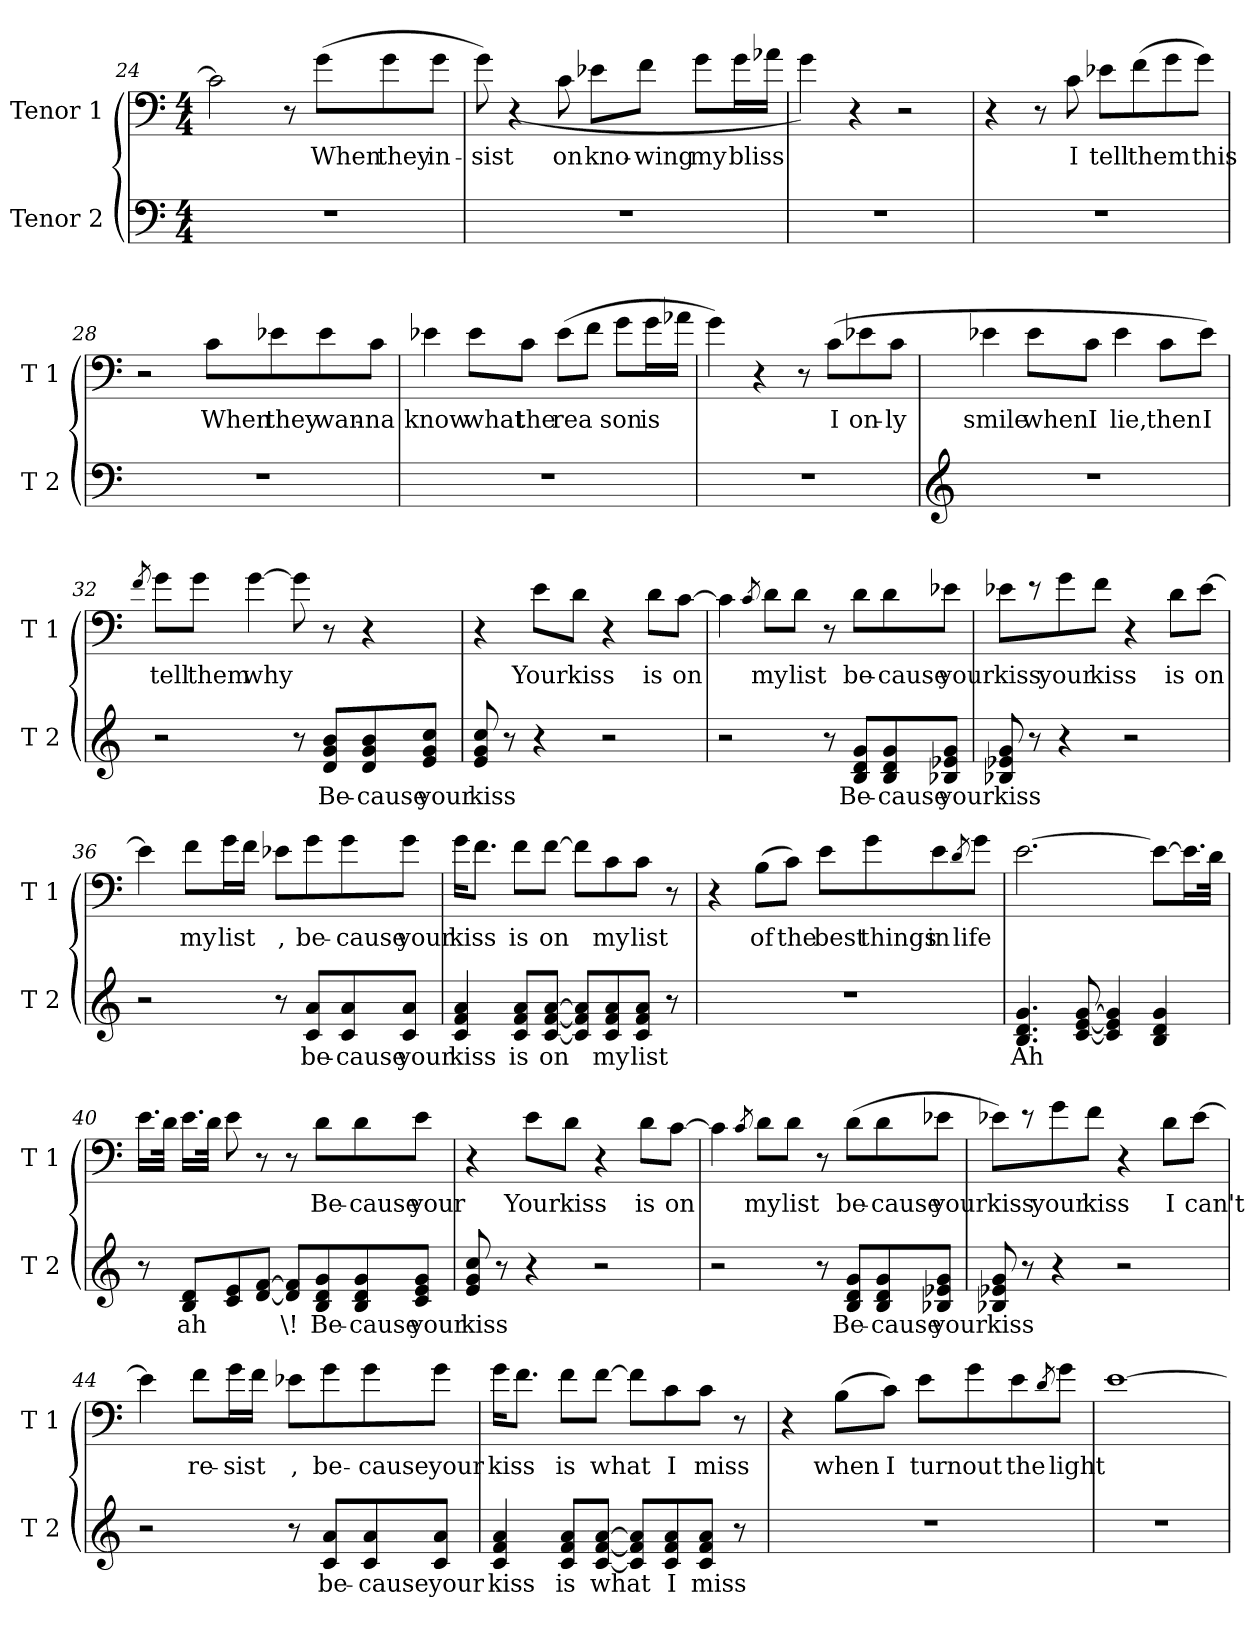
**kern	**text	**kern	**text
*part2	*part2	*part1	*part1
*staff2	*staff2	*staff1	*staff1
*I"Tenor 2	*	*I"Tenor 1	*
*I'T 2	*	*I'T 1	*
*clefF4	*	*clefF4	*
*k[]	*	*k[]	*
*M4/4	*	*M4/4	*
=24	=24	=24	=24
1r	.	2c\]	.
.	.	8r	.
!	!	!	!LO:LY:b
.	.	(>8g\L	When
!	!	!	!LO:LY:b
.	.	8g\	they
!	!	!	!LO:LY:b
.	.	8g\J	in-
=25	=25	=25	=25
!	!	!	!LO:LY:b
1r	.	8g\)	-sist
.	.	(>4r	.
!	!	!	!LO:LY:b
.	.	8c\	on
!	!	!	!LO:LY:b
.	.	8e-X\L	kno-
!	!	!	!LO:LY:b
.	.	8f\J	-wing
!	!	!	!LO:LY:b
.	.	8g\L	my
!	!	!	!LO:LY:b
.	.	16g\L	bliss
.	.	16a-X\JJ	.
=26	=26	=26	=26
1r	.	4g\)	.
.	.	4r	.
.	.	2r	.
=27	=27	=27	=27
1r	.	4r	.
.	.	8r	.
!	!	!	!LO:LY:b
.	.	8c\	I
!	!	!	!LO:LY:b
.	.	8e-X\L	tell
!	!	!	!LO:LY:b
.	.	(>8f\	them
.	.	8g\	.
!	!	!	!LO:LY:b
.	.	8g\J)	this
=28	=28	=28	=28
1r	.	2r	.
!	!	!	!LO:LY:b
.	.	8c\L	When
!	!	!	!LO:LY:b
.	.	8e-X\	they
!	!	!	!LO:LY:b
.	.	8e-\	wan-
!	!	!	!LO:LY:b
.	.	8c\J	-na
=29	=29	=29	=29
!	!	!	!LO:LY:b
1r	.	4e-X\	know
!	!	!	!LO:LY:b
.	.	8e-\L	what
!	!	!	!LO:LY:b
.	.	8c\J	the
!	!	!	!LO:LY:b
.	.	(>8e-\L	rea
.	.	8f\J	.
!	!	!	!LO:LY:b
.	.	8g\L	son
!	!	!	!LO:LY:b
.	.	16g\L	is
.	.	16a-X\JJ	.
=30	=30	=30	=30
1r	.	4g\)	.
.	.	4r	.
.	.	8r	.
!	!	!	!LO:LY:b
.	.	(>8c\L	I
!	!	!	!LO:LY:b
.	.	8e-X\	on-
!	!	!	!LO:LY:b
.	.	8c\J	-ly
=31	=31	=31	=31
*clefG2	*	*	*
!	!	!	!LO:LY:b
1r	.	4e-X\	smile
!	!	!	!LO:LY:b
.	.	8e-\L	when
!	!	!	!LO:LY:b
.	.	8c\J	I
!	!	!	!LO:LY:b
.	.	4e-\	lie,
!	!	!	!LO:LY:b
.	.	8c\L	then
!	!	!	!LO:LY:b
.	.	8e-\J)	I
=32	=32	=32	=32
.	.	8qf/	.
!	!	!	!LO:LY:b
2r	.	8g\L	tell
!	!	!	!LO:LY:b
.	.	8g\J	them
!	!	!	!LO:LY:b
.	.	[4g\	why
8r	.	8g\]	.
!	!LO:LY:b	!	!
8d/ 8g/ 8b/L	Be-	8r	.
!	!LO:LY:b	!	!
8d/ 8g/ 8b/	-cause	4r	.
!	!LO:LY:b	!	!
8e/ 8g/ 8cc/J	your	.	.
=33	=33	=33	=33
!	!LO:LY:b	!	!
8e/ 8g/ 8cc/	kiss	4r	.
8r	.	.	.
!	!	!	!LO:LY:b
4r	.	8e\L	Your
!	!	!	!LO:LY:b
.	.	8d\J	kiss
2r	.	4r	.
!	!	!	!LO:LY:b
.	.	8d\L	is
!	!	!	!LO:LY:b
.	.	[8c\J	on
=34	=34	=34	=34
2r	.	4c\]	.
.	.	8qc/	.
!	!	!	!LO:LY:b
.	.	8d\L	my
!	!	!	!LO:LY:b
.	.	8d\J	list
8r	.	8r	.
!	!LO:LY:b	!	!LO:LY:b
8B/ 8d/ 8g/L	Be-	8d\L	be-
!	!LO:LY:b	!	!LO:LY:b
8B/ 8d/ 8g/	-cause	8d\	-cause
!	!LO:LY:b	!	!LO:LY:b
8B-X/ 8e-X/ 8g/J	your	8e-X\J	your
=35	=35	=35	=35
!	!LO:LY:b	!	!LO:LY:b
8B-X/ 8e-X/ 8g/	kiss	8e-X\L	kiss
8r	.	8r	.
!	!	!	!LO:LY:b
4r	.	8g\	your
!	!	!	!LO:LY:b
.	.	8f\J	kiss
2r	.	4r	.
!	!	!	!LO:LY:b
.	.	8d\L	is
!	!	!	!LO:LY:b
.	.	[8e-\J	on
=36	=36	=36	=36
2r	.	4e-\]	.
!	!	!	!LO:LY:b
.	.	8f\L	my
!	!	!	!LO:LY:b
.	.	16g\L	list
.	.	16f\JJ	.
!	!	!	!LO:LY:b
8r	.	8e-X\L	,
!	!LO:LY:b	!	!LO:LY:b
8c/ 8a/L	be-	8g\	be-
!	!LO:LY:b	!	!LO:LY:b
8c/ 8a/	-cause	8g\	-cause
!	!LO:LY:b	!	!LO:LY:b
8c/ 8a/J	your	8g\J	your
=37	=37	=37	=37
!	!LO:LY:b	!	!LO:LY:b
4c/ 4f/ 4a/	kiss	16g\KL	kiss
.	.	8.f\J	.
!	!LO:LY:b	!	!LO:LY:b
8c/ 8f/ 8a/L	is	8f\L	is
!	!LO:LY:b	!	!LO:LY:b
[8c/ [8f/ [8a/J	on	[8f\J	on
8c/] 8f/] 8a/]L	.	8f\L]	.
!	!LO:LY:b	!	!LO:LY:b
8c/ 8f/ 8a/	my	8c\	my
!	!LO:LY:b	!	!LO:LY:b
8c/ 8f/ 8a/J	list	8c\J	list
8r	.	8r	.
=38	=38	=38	=38
1r	.	4r	.
!	!	!	!LO:LY:b
.	.	(>8B\L	of
!	!	!	!LO:LY:b
.	.	8c\J)	the
!	!	!	!LO:LY:b
.	.	8e\L	best
!	!	!	!LO:LY:b
.	.	8g\	things
!	!	!	!LO:LY:b
.	.	8e\	in
.	.	8qd/	.
!	!	!	!LO:LY:b
.	.	8g\J	life
=39	=39	=39	=39
!	!LO:LY:b	!	!
4.B/ 4.d/ 4.g/	Ah	[2.e\	.
[8c/ [8e/ [8g/	.	.	.
4c/] 4e/] 4g/]	.	.	.
4B/ 4d/ 4g/	.	8e\L_	.
.	.	16.e\L]	.
.	.	32d\JJk	.
=40	=40	=40	=40
8r	.	16.e\LL	.
.	.	32d\JJk	.
!	!LO:LY:b	!	!
8B/ 8d/L	ah	16.e\LL	.
.	.	32d\JJk	.
8c/ 8e/	.	8e\	.
[8d/ [8f/J	.	8r	.
!	!LO:LY:b	!	!
8d/] 8f/]L	\!	8r	.
!	!LO:LY:b	!	!LO:LY:b
8B/ 8d/ 8g/	Be-	8d\L	Be-
!	!LO:LY:b	!	!LO:LY:b
8B/ 8d/ 8g/	-cause	8d\	-cause
!	!LO:LY:b	!	!LO:LY:b
8c/ 8e/ 8g/J	your	8e\J	your
=41	=41	=41	=41
!	!LO:LY:b	!	!
8e/ 8g/ 8cc/	kiss	4r	.
8r	.	.	.
!	!	!	!LO:LY:b
4r	.	8e\L	Your
!	!	!	!LO:LY:b
.	.	8d\J	kiss
2r	.	4r	.
!	!	!	!LO:LY:b
.	.	8d\L	is
!	!	!	!LO:LY:b
.	.	[8c\J	on
=42	=42	=42	=42
2r	.	4c\]	.
.	.	8qc/	.
!	!	!	!LO:LY:b
.	.	8d\L	my
!	!	!	!LO:LY:b
.	.	8d\J	list
8r	.	8r	.
!	!LO:LY:b	!	!LO:LY:b
8B/ 8d/ 8g/L	Be-	(>8d\L	be-
!	!LO:LY:b	!	!LO:LY:b
8B/ 8d/ 8g/	-cause	8d\	-cause
!	!LO:LY:b	!	!LO:LY:b
8B-X/ 8e-X/ 8g/J	your	8e-X\J	your
=43	=43	=43	=43
!	!LO:LY:b	!	!LO:LY:b
8B-X/ 8e-X/ 8g/	kiss	8e-X\L)	kiss
8r	.	8r	.
!	!	!	!LO:LY:b
4r	.	8g\	your
!	!	!	!LO:LY:b
.	.	8f\J	kiss
2r	.	4r	.
!	!	!	!LO:LY:b
.	.	8d\L	I
!	!	!	!LO:LY:b
.	.	[8e-\J	can't
=44	=44	=44	=44
2r	.	4e-\]	.
!	!	!	!LO:LY:b
.	.	8f\L	re-
!	!	!	!LO:LY:b
.	.	16g\L	-sist
.	.	16f\JJ	.
!	!	!	!LO:LY:b
8r	.	8e-X\L	,
!	!LO:LY:b	!	!LO:LY:b
8c/ 8a/L	be-	8g\	be-
!	!LO:LY:b	!	!LO:LY:b
8c/ 8a/	-cause	8g\	-cause
!	!LO:LY:b	!	!LO:LY:b
8c/ 8a/J	your	8g\J	your
=45	=45	=45	=45
!	!LO:LY:b	!	!LO:LY:b
4c/ 4f/ 4a/	kiss	16g\KL	kiss
.	.	8.f\J	.
!	!LO:LY:b	!	!LO:LY:b
8c/ 8f/ 8a/L	is	8f\L	is
!	!LO:LY:b	!	!LO:LY:b
[8c/ [8f/ [8a/J	what	[8f\J	what
8c/] 8f/] 8a/]L	.	8f\L]	.
!	!LO:LY:b	!	!LO:LY:b
8c/ 8f/ 8a/	I	8c\	I
!	!LO:LY:b	!	!LO:LY:b
8c/ 8f/ 8a/J	miss	8c\J	miss
8r	.	8r	.
=46	=46	=46	=46
1r	.	4r	.
!	!	!	!LO:LY:b
.	.	(>8B\L	when
!	!	!	!LO:LY:b
.	.	8c\J)	I
!	!	!	!LO:LY:b
.	.	8e\L	turn
!	!	!	!LO:LY:b
.	.	8g\	out
!	!	!	!LO:LY:b
.	.	8e\	the
.	.	8qd/	.
!	!	!	!LO:LY:b
.	.	8g\J	light
=47	=47	=47	=47
1r	.	[1e	.
=	=	=	=
*-	*-	*-	*-
